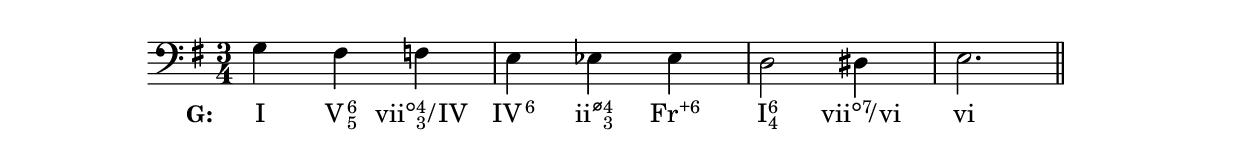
\version "2.14.2"

%%%%%%%%%%%%%%%%%%%%%%%%%%%%%%%%%%%%%%%%%%%%%%%%%%%%%%%%%%%%%%%%%%%%%%%%%%%%%%%%
%% A function to create Roman numerals for harmonic analysis.
%%
%% Syntax: \markup \rN { ...list of symbols... }
%%
%% List symbols in this order (as needed): Roman numeral (or note-name)
%% quality, top number of inversion symbol, bottom number, "/" (if secondary
%% function), Roman numeral (or note-name).  Usually, you can skip unnecessary
%% items, though a spacer may be needed in some cases.  Use "" instead of the
%% initial symbol to start with the quality or inversion, for example.
%%
%% Preceding or following a symbol with English alterations (f, s, ff, ss, x, n)
%% will attach accidentals: "fVII" -> flat VII; "svi" -> sharp vi; "Af" -> A-flat;
%% "As" A-sharp
%%
%% Qualities: use "o" for diminished, "h" for half-diminished,
%% "+" for augmented, "f" for flat; other indications are possible such as
%% combinations of "M" and "m" (M, m, MM7, Mm, mm, Mmm9, etc.); add, add6, etc.
%%
%% To scale all numerals: \override  LyricText #'font-size = #2
%% or \override  TextScript #'font-size = #2
%% To scale individual numerals: \markup \override #'(font-size . 2) \rN { ... }
%%%%%%%%%%%%%%%%%%%%%%%%%%%%%%%%%%%%%%%%%%%%%%%%%%%%%%%%%%%%%%%%%%%%%%%%%%%%%%%%

%%%%%%%%%%%%%%%%%%%%%%%%%%%%%%%% INPUT FORMATTING %%%%%%%%%%%%%%%%%%%%%%%%%%%%%%

#(define (split-list symbols splitter)
   ;; given (vii o 4 3 / V) --> ((vii o 4 3) (/ V))
   ;; given (vii o 4 3) --> ((vii o 4 3) ())
   (let ((lst '()))
     (define (helper symbols splitter)
         (if (equal? splitter (car symbols))
             (list lst symbols)
             (begin (set! lst (append lst (cons (car symbols) '())))
                    (if (null? (cdr symbols))
                        (list lst '())
                        (helper (cdr symbols) splitter)))))
     (helper symbols splitter)))

#(define (normalize symbols)
   ;; put input into usable format
   (let* ((segmented-list (split-list symbols "/"))
          (up-to-slash
            (append (car segmented-list)
                    (make-list (- 4 (length (car segmented-list))) "")))
          (slash-and-after
            (append (cadr segmented-list)
                    (make-list (- 2 (length (cadr segmented-list))) ""))))
     (if
       (or
         ;; all slots filled in input?
         (= 4 (length (car segmented-list)))
         ;; anything in second position other than certain numbers?
         (not (member (cadr up-to-slash) '("2" "4" "6" "7" "9" "11" "13")))
         ;; placeholder?
         (equal? "" (cadr up-to-slash)))
       ;; leave list alone
       (list up-to-slash slash-and-after)
       ;; otherwise shift inversion to right
       (list
         (list (car up-to-slash) "" (cadr up-to-slash) (caddr up-to-slash))
         slash-and-after))))

%%%%%%%%%%%%%%%%%%%%%%%%%%%% NOTE NAMES / ACCIDENTALS %%%%%%%%%%%%%%%%%%%%%%%%%%
%% Based on English names.  For other languages, change the strings
%% in the three following definitions.

#(define notenames '("A" "a" "B" "b" "C" "c" "D" "d" "E" "e" "F" "f" "G" "g"))

#(define alterations '("f" "ff" "s" "ss" "x" "n"))

#(define (acc size-factor)
  `(("f" . ,(make-raise-markup (* 0.3 size-factor) (make-flat-markup)))
    ("ff" . ,(make-raise-markup (* 0.3 size-factor) (make-doubleflat-markup)))
    ("s" . ,(make-raise-markup (* 0.6 size-factor) (make-sharp-markup)))
    ("ss" . ,(make-raise-markup (* 0.3 size-factor) (make-doublesharp-markup)))
    ("x" . ,(make-raise-markup (* 0.3 size-factor) (make-doublesharp-markup)))
    ("n" . ,(make-raise-markup (* 0.6 size-factor) (make-natural-markup)))))

#(define (initial-accidental-test arg)
   ;; returns an alteration name or #f if none present
   (let ((index (1- (string-length arg))))

     (define (helper arg index)
       ;; find the longest prefix that matches an entry in list of alterations
       (or (find (lambda (x) (string= x (string-take arg index))) alterations)
           (if (> index 1)
               (helper arg (1- index)) #f)))

     (if (or (string-null? arg)
             (find (lambda (x) (string= x arg)) notenames) ; notename w/o accidental?
             (terminal-accidental-test arg)) ; can't have an accidental before and after
         #f
         (helper arg index))))

#(define (terminal-accidental-test arg)
   (let ((index (1- (string-length arg))))

     (define (helper arg index)
       ;; find longest accidental suffix such that prefix is a notename
       (or (and (find (lambda (x) (string= x (string-drop-right arg index))) notenames)
                (find (lambda (x) (string= x (string-take-right arg index))) alterations))
           (if (> index 1)
               (helper arg (1- index)) #f)))

     (if (< (string-length arg) 2)
         #f
         (helper arg index))))

#(define (drop-initial-accidental arg)
   (string-drop arg (string-length (initial-accidental-test arg))))

#(define (drop-end-accidental arg)
   (string-drop-right arg (string-length (terminal-accidental-test arg))))

#(define (big-char? arg) ; offset after awkward characters
   (let ((last-char (string-take-right arg 1)))
     (cond ((string= last-char "V") 0.1)
           ((string= last-char "f") 0.2)
           ((string= last-char "s") 0.2) ; sharp
           ((string= last-char "x") 0.2) ; double-sharp
           ((string= last-char "ss") 0.2) ; double-sharp
           (else 0.0))))

%%%%%%%%%%%%%%%%%%%%%%%%%%%%%%%%%% BASE MARKUP %%%%%%%%%%%%%%%%%%%%%%%%%%%%%%%%%

#(define (make-base-markup base size)
   (let* ((size-factor (magstep size))
          (init-acc (initial-accidental-test base))
          (end-acc (terminal-accidental-test base)))

       (cond (init-acc
               (make-concat-markup
                 (list (make-fontsize-markup -3 (assoc-ref (acc size-factor) init-acc))
                       (make-hspace-markup (* 0.2 size-factor))
                       (drop-initial-accidental base))))
             (end-acc
               (make-concat-markup
                 (list (drop-end-accidental base)
                       (make-hspace-markup (* size-factor (big-char? (drop-end-accidental base))))
                       (make-hspace-markup (* size-factor 0.2))
                       (make-fontsize-markup -3 (assoc-ref (acc size-factor) end-acc)))))
             (else
               (make-concat-markup
                 (list base
                       (make-hspace-markup (* size-factor
                                              (big-char? base)))))))))

%%%%%%%%%%%%%%%%%%%%%%%%%%%%%%%%%%% QUALITY %%%%%%%%%%%%%%%%%%%%%%%%%%%%%%%%%%%%

#(define (dim size)
   (let* ((size-factor (magstep size))
          (r (* 0.3 size-factor))
          (th (* 0.1 size-factor)))
     (make-translate-markup
       (cons r r)
         (make-draw-circle-markup r th #f))))

#(define (half-dim size)
   (let* ((size-factor (magstep size))
          (x (* size-factor 0.35))
          (y (* size-factor 0.35))
          (r (* size-factor 0.3))
          (th (* size-factor 0.1)))
     (make-translate-markup
        (cons x y)
          (make-combine-markup
            (make-draw-circle-markup r th #f)
              (make-override-markup `(thickness . ,size-factor)
                 (make-combine-markup
                   (make-draw-line-markup (cons (- x) (- y)))
                   (make-draw-line-markup (cons x y))))))))

#(define (aug size)
   (let* ((size-factor (magstep size))
          (x (* size-factor 0.35))
          (y (* size-factor 0.35)))
     (make-override-markup `(thickness . ,size-factor)
       (make-translate-markup (cons x y)
         (make-combine-markup
           (make-combine-markup
             (make-draw-line-markup (cons (- x) 0))
             (make-draw-line-markup (cons 0 (- y))))
           (make-combine-markup
             (make-draw-line-markup (cons x 0))
             (make-draw-line-markup (cons 0 y))))))))

#(define (make-quality-markup size offset quality)
     (cond ((equal? quality "o") (make-raise-markup (* 1.25 offset) (dim size)))
           ((equal? quality "h") (make-raise-markup (* 1.25 offset) (half-dim size)))
           ((equal? quality "+") (make-raise-markup (* 1.25 offset) (aug size)))
           ((equal? quality "f") (make-raise-markup (* 1.5 offset)
                                                    (make-fontsize-markup (- size 5)
                                                                          (make-flat-markup))))
           (else (make-raise-markup offset (make-fontsize-markup -3 quality)))))

%%%%%%%%%%%%%%%%%%%%%%%%%%%%%%%% INVERSION %%%%%%%%%%%%%%%%%%%%%%%%%%%%%%%%%%%%%

#(define (make-inversion-markup size offset upper lower)
  (make-fontsize-markup -3
     (make-override-markup `(baseline-skip . ,(* 1.4 (magstep size)))
         (make-raise-markup offset
           (make-column-markup
             (list upper lower))))))

%%%%%%%%%%%%%%%%%%%%%%%%%%%%%%%% SECONDARY RN %%%%%%%%%%%%%%%%%%%%%%%%%%%%%%%%%%

#(define (make-secondary-markup size second-part)
   (make-concat-markup
     (list
       (car second-part)
       (if (equal? (cadr second-part) "")
           empty-markup
           (make-concat-markup
             (list
               (make-hspace-markup (* 0.2 (magstep size)))
               (if (initial-accidental-test (cadr second-part))
                   (make-hspace-markup (* 0.2 (magstep size)))
                   empty-markup)
               (make-base-markup (cadr second-part) size)))))))

%%%%%%%%%%%%%%%%%%%%%%%%%%%%%%%%% SYNTHESIS %%%%%%%%%%%%%%%%%%%%%%%%%%%%%%%%%%%%

#(define-markup-command (rN layout props symbols) (markup-list?)
   #:properties ((font-size 1))
   (let* ((normalized (normalize symbols))
          (first-part (car normalized)) ; before slash
          (second-part (cadr normalized)) ; slash and what follows
          (base (car first-part))
          (quality (cadr first-part))
          (upper (caddr first-part)) ; inversion top
          (lower (cadddr first-part)) ; inversion bottom
          (size-factor (magstep font-size))
          ;; height of inversion and quality determined by midline of base
          (dy (* 0.5
                 (interval-length
                   (ly:stencil-extent
                     (interpret-markup layout props (if (equal? "" base)
                                                         "/"
                                                        (make-base-markup base font-size)))
                     Y)))))

     (interpret-markup layout props
       (make-concat-markup
         (list
          (if (equal? base "")
               empty-markup
               (make-concat-markup
                 (list
                   (make-base-markup base font-size)
                   (make-hspace-markup (* size-factor (big-char? base))))))
           (if (equal? quality "")
               empty-markup
               (make-concat-markup
                 (list
                   (make-hspace-markup (* 0.1 size-factor))
                   (make-quality-markup font-size dy quality))))
           (if (equal? upper "")
               empty-markup
               (make-concat-markup
                 (list (make-hspace-markup (* 0.1 size-factor))
                       (make-inversion-markup font-size dy upper lower))))
           (if (equal? (car second-part) "")
               empty-markup
               (make-concat-markup
                 (list
                   (if (equal? lower "")
                       ;; allows slash to tuck under if single inversion figure
                       (make-hspace-markup (* -0.2 size-factor))
                       ;; slightly more space given to slash
                       (make-hspace-markup (* 0.2 size-factor)))
                   (make-secondary-markup font-size second-part)))))))))

%%%%%%%%%%%%%%%%%%%%%%%%%%%%%%%%%% EXAMPLE %%%%%%%%%%%%%%%%%%%%%%%%%%%%%%%%%%%%%

bassline = \relative c' {
  \clef bass
  \key g \major
  \time 3/4
  g4 fis f
  e es es
  d2 dis4
  e2.
  \bar "||"
}

analysis = \lyricmode {
  \set stanza = #"G:     " % use spaces to adjust position of key indication
  \markup \rN { I }
  \markup \rN { V 6 5 }
  \markup \rN { vii o 4 3 / IV }
  \markup \rN { IV 6 }
  \markup \rN { ii h 4 3 }
  \markup \rN { Fr + 6 }
  \markup \rN { I 6 4 }
  \markup \rN { vii o 7 / vi }
  \markup \rN { vi }
}

\score {
  \new Staff <<
    \new Voice = "bass" { \bassline }
    \new Lyrics \lyricsto "bass" { \analysis }
  >>
  \layout {
    \context {
      \Score
      \override SpacingSpanner #'shortest-duration-space = #6
    }
  }
}


